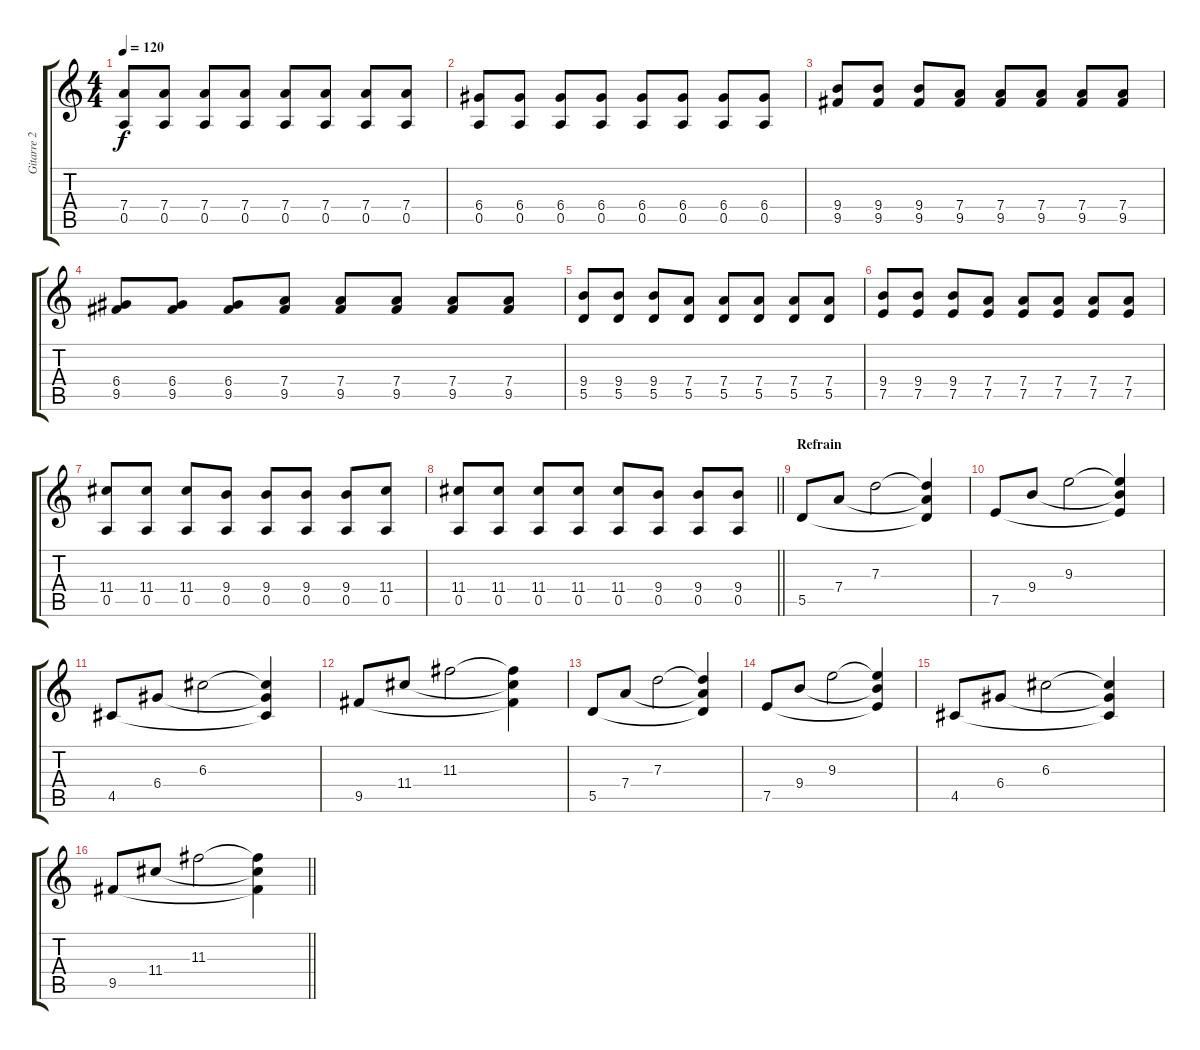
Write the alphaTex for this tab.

\track ("Gitarre 2" "Gitarre 2") {instrument electricguitarclean}
\staff {score tabs}
\tuning (E4 B3 G3 D3 A2 E2) {hide}
\ts (4 4)
\tempo 120
\clef g2
\ks c
(7.4 0.5).8{dy f} (7.4 0.5).8 (7.4 0.5).8 (7.4 0.5).8 (7.4 0.5).8 (7.4 0.5).8 (7.4 0.5).8 (7.4 0.5).8 |
(6.4 0.5).8 (6.4 0.5).8 (6.4 0.5).8 (6.4 0.5).8 (6.4 0.5).8 (6.4 0.5).8 (6.4 0.5).8 (6.4 0.5).8 |
(9.4 9.5).8 (9.4 9.5).8 (9.4 9.5).8 (7.4 9.5).8 (7.4 9.5).8 (7.4 9.5).8 (7.4 9.5).8 (7.4 9.5).8 |
(6.4 9.5).8 (6.4 9.5).8 (6.4 9.5).8 (7.4 9.5).8 (7.4 9.5).8 (7.4 9.5).8 (7.4 9.5).8 (7.4 9.5).8 |
(9.4 5.5).8 (9.4 5.5).8 (9.4 5.5).8 (7.4 5.5).8 (7.4 5.5).8 (7.4 5.5).8 (7.4 5.5).8 (7.4 5.5).8 |
(9.4 7.5).8 (9.4 7.5).8 (9.4 7.5).8 (7.4 7.5).8 (7.4 7.5).8 (7.4 7.5).8 (7.4 7.5).8 (7.4 7.5).8 |
(11.4 0.5).8 (11.4 0.5).8 (11.4 0.5).8 (9.4 0.5).8 (9.4 0.5).8 (9.4 0.5).8 (9.4 0.5).8 (11.4 0.5).8 |
\barLineRight lightlight
(11.4 0.5).8 (11.4 0.5).8 (11.4 0.5).8 (11.4 0.5).8 (11.4 0.5).8 (9.4 0.5).8 (9.4 0.5).8 (9.4 0.5).8 |
\section ("" "Refrain")
5.5.8 7.4.8 7.3.2 (7.3{t} 7.4{t} 5.5{t}).4 |
7.5.8 9.4.8 9.3.2 (9.3{t} 9.4{t} 7.5{t}).4 |
4.5.8 6.4.8 6.3.2 (6.3{t} 6.4{t} 4.5{t}).4 |
9.5.8 11.4.8 11.3.2 (11.3{t} 11.4{t} 9.5{t}).4 |
5.5.8 7.4.8 7.3.2 (7.3{t} 7.4{t} 5.5{t}).4 |
7.5.8 9.4.8 9.3.2 (9.3{t} 9.4{t} 7.5{t}).4 |
4.5.8 6.4.8 6.3.2 (6.3{t} 6.4{t} 4.5{t}).4 |
\barLineRight lightlight
9.5.8 11.4.8 11.3.2 (11.3{t} 11.4{t} 9.5{t}).4
